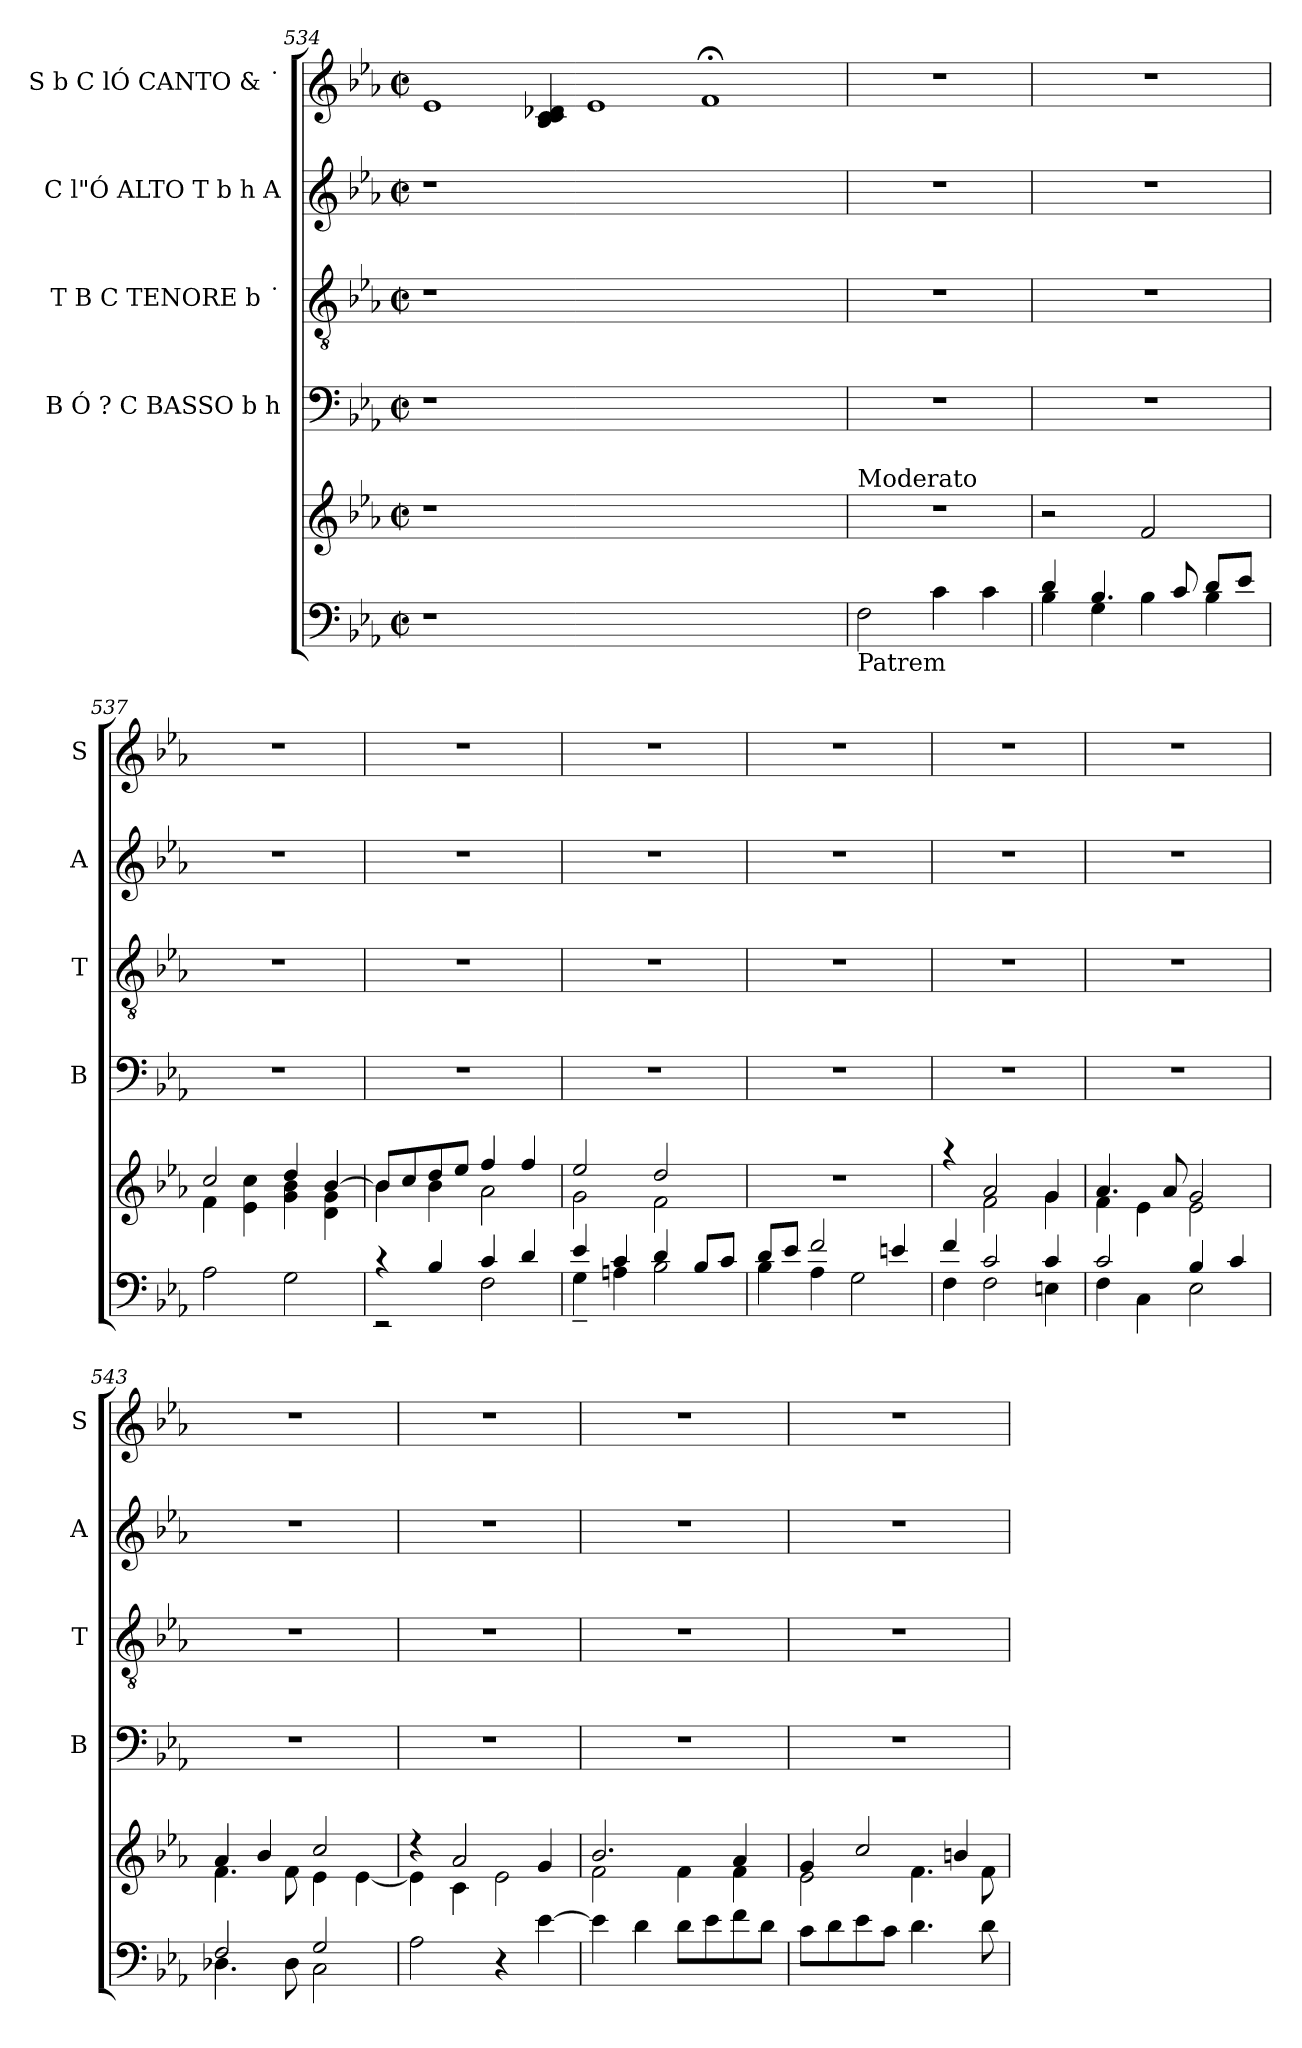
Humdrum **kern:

**kern	**kern	**kern	**kern	**kern	**kern
*part6	*part5	*part4	*part3	*part2	*part1
*staff6	*staff5	*staff4	*staff3	*staff2	*staff1
*	*	*I"B Ó ? C BASSO b h	*I"T B C TENORE b ˙	*I"C l"Ó ALTO T b h A	*I"S b C lÓ CANTO & ˙
*	*	*I'B	*I'T	*I'A	*I'S
!!LO:PB:g=z
*clefF4	*clefG2	*clefF4	*clefGv2	*clefG2	*clefG2
*k[b-e-a-]	*k[b-e-a-]	*k[b-e-a-]	*k[b-e-a-]	*k[b-e-a-]	*k[b-e-a-]
*E-:	*E-:	*E-:	*E-:	*E-:	*E-:
*M2/2	*M2/2	*M2/2	*M2/2	*M2/2	*M2/2
*met(c|)	*met(c|)	*met(c|)	*met(c|)	*met(c|)	*met(c|)
=534	=534	=534	=534	=534	=534
1r	1r	1r	1r	1r	1e-
0ryy	0ryy	0ryy	0ryy	0ryy	4B-/ 4c/ 4c/ 4d-X/
.	.	.	.	.	1e-
.	.	.	.	.	1f;
4ryy	4ryy	4ryy	4ryy	4ryy	.
!!LO:LB:g=z
=535	=535	=535	=535	=535	=535
*	*MM220	*	*	*	*
!	!LO:TX:a:t=Moderato	!	!	!	!
!LO:TX:b:t=Patrem	!	!	!	!	!
2F\	1r	1r	1r	1r	1r
4c\	.	.	.	.	.
4c\	.	.	.	.	.
=536	=536	=536	=536	=536	=536
*^	*	*	*	*	*
4d/	4B-\	2r	1r	1r	1r	1r
4.B-/	4G\	.	.	.	.	.
.	4B-\	2f/	.	.	.	.
8c/	.	.	.	.	.	.
8d/L	4B-\	.	.	.	.	.
8e-/J	.	.	.	.	.	.
*v	*v	*	*	*	*	*
=537	=537	=537	=537	=537	=537
*	*^	*	*	*	*
2A-\	2cc/	4f\	1r	1r	1r	1r
.	.	4e-\ 4cc\	.	.	.	.
2G\	4dd/	4g\ 4b-\	.	.	.	.
.	[>4b-/	4d\ 4g\	.	.	.	.
=538	=538	=538	=538	=538	=538	=538
*^	*	*	*	*	*	*
4rc	2rEE	8b-/L]	4b-\	1r	1r	1r	1r
.	.	8cc/	.	.	.	.	.
4B-/	.	8dd/	4b-\	.	.	.	.
.	.	8ee-/J	.	.	.	.	.
4c/	2F\	4ff/	2a-\	.	.	.	.
4d/	.	4ff/	.	.	.	.	.
=539	=539	=539	=539	=539	=539	=539	=539
4e-/	4G~<\	2ee-/	2g\	1r	1r	1r	1r
4c/	4An\	.	.	.	.	.	.
4d/	2B-\	2dd/	2f\	.	.	.	.
8B-/L	.	.	.	.	.	.	.
8c/J	.	.	.	.	.	.	.
*	*	*v	*v	*	*	*	*
!!LO:LB:g=z
=540	=540	=540	=540	=540	=540	=540
8d/L	4B-\	1r	1r	1r	1r	1r
8e-/J	.	.	.	.	.	.
2f/	4A-\	.	.	.	.	.
.	2G\	.	.	.	.	.
4en/	.	.	.	.	.	.
=541	=541	=541	=541	=541	=541	=541
*	*	*^	*	*	*	*
4f/	4F\	4raa	4ryy	1r	1r	1r	1r
2c/	2F\	2a-/	2f\	.	.	.	.
4c/	4En\	4g/	4g\	.	.	.	.
=542	=542	=542	=542	=542	=542	=542	=542
2c/	4F\	4.a-/	4f\	1r	1r	1r	1r
.	4C\	.	4e-\	.	.	.	.
.	.	8a-/	.	.	.	.	.
4B-/	2E-\	2g/	2e-\	.	.	.	.
4c/	.	.	.	.	.	.	.
=543	=543	=543	=543	=543	=543	=543	=543
2F/	4.D-X\	4a-/	4.f\	1r	1r	1r	1r
.	.	4b-/	.	.	.	.	.
.	8D-\	.	8f\	.	.	.	.
2G/	2C\	2cc/	4e-\	.	.	.	.
.	.	.	[<4e-\	.	.	.	.
*v	*v	*	*	*	*	*	*
=544	=544	=544	=544	=544	=544	=544
2A-\	4rcc	4e-\]	1r	1r	1r	1r
.	2a-/	4c\	.	.	.	.
4r	.	2e-\	.	.	.	.
[<4e-\	4g/	.	.	.	.	.
!!LO:LB:g=z
=545	=545	=545	=545	=545	=545	=545
4e-\]	2.b-/	2f\	1r	1r	1r	1r
4d\	.	.	.	.	.	.
8d\L	.	4f\	.	.	.	.
8e-\	.	.	.	.	.	.
8f\	4a-/	4f\	.	.	.	.
8d\J	.	.	.	.	.	.
=546	=546	=546	=546	=546	=546	=546
8c\L	4g/	2e-\	1r	1r	1r	1r
8d\	.	.	.	.	.	.
8e-\	2cc/	.	.	.	.	.
8c\J	.	.	.	.	.	.
4.d\	.	4.f\	.	.	.	.
.	4bn/	.	.	.	.	.
8d\	.	8f\	.	.	.	.
*	*v	*v	*	*	*	*
=	=	=	=	=	=
*-	*-	*-	*-	*-	*-
